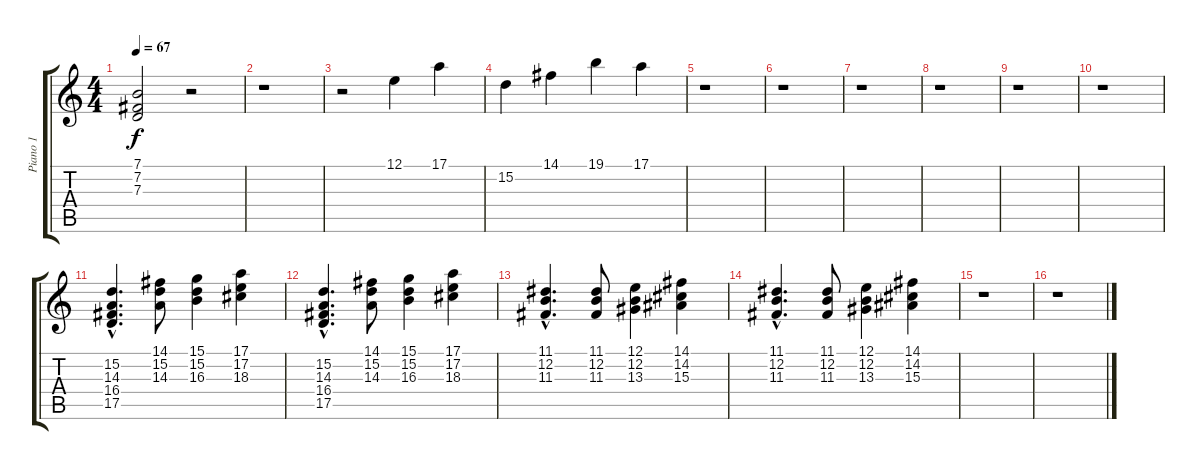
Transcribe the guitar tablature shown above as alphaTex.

\track ("Piano 1" "Piano 1") {instrument acousticgrandpiano}
\staff {score tabs}
\tuning (E4 B3 G3 D3 A2 E2) {hide}
\ts (4 4)
\tempo 67
\clef g2
\ks c
(7.1 7.2 7.3).2{dy f} r.2 |
r.1 |
r.2 12.1.4 17.1.4 |
15.2.4 14.1.4 19.1.4 17.1.4 |
r.1 |
r.1 |
r.1 |
r.1 |
r.1 |
r.1 |
(15.2{hac} 14.3{hac} 16.4{hac} 17.5{hac}).4{d} (14.1 15.2 14.3).8 (15.1 15.2 16.3).4 (17.1 17.2 18.3).4 |
(15.2{hac} 14.3{hac} 16.4{hac} 17.5{hac}).4{d} (14.1 15.2 14.3).8 (15.1 15.2 16.3).4 (17.1 17.2 18.3).4 |
(11.1{hac} 12.2{hac} 11.3{hac}).4{d} (11.1 12.2 11.3).8 (12.1 12.2 13.3).4 (14.1 14.2 15.3).4 |
(11.1{hac} 12.2{hac} 11.3{hac}).4{d} (11.1 12.2 11.3).8 (12.1 12.2 13.3).4 (14.1 14.2 15.3).4 |
r.1 |
r.1
